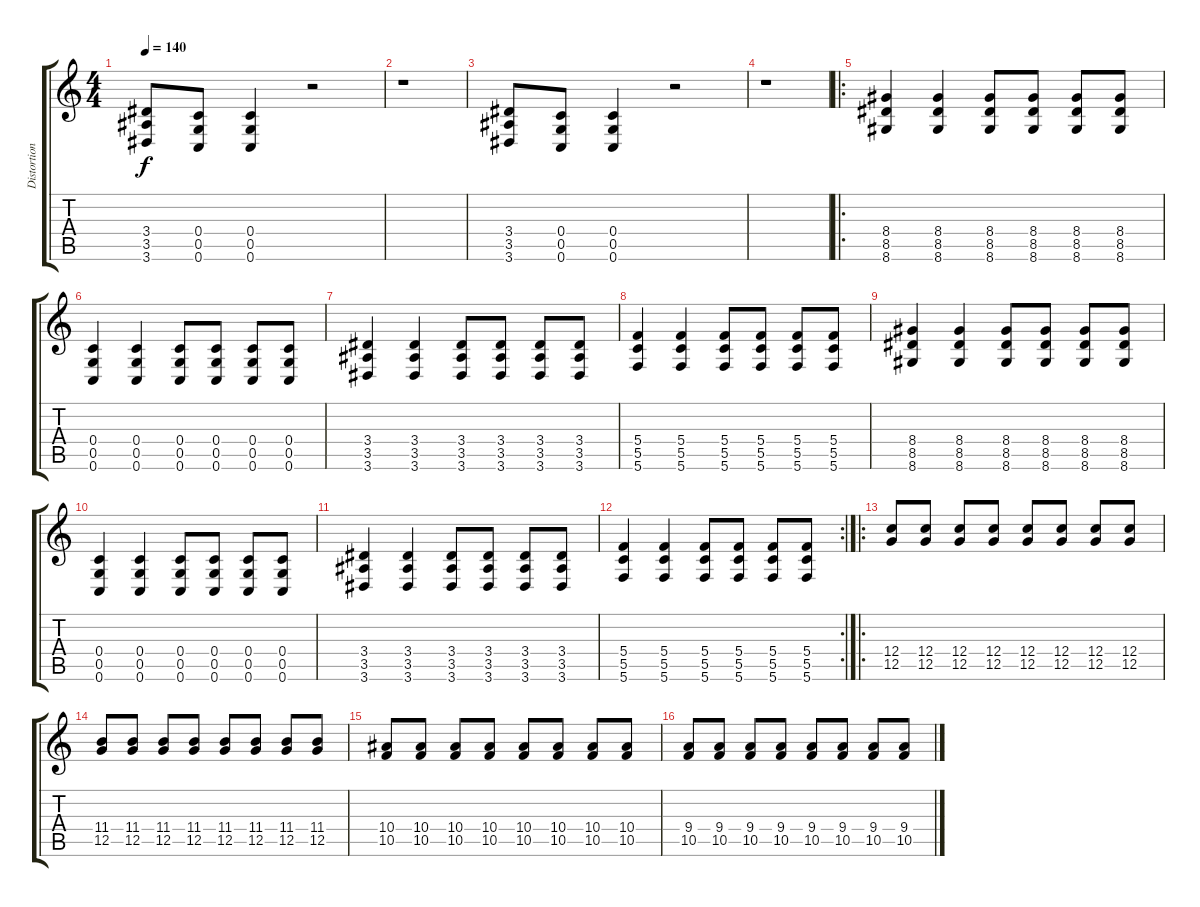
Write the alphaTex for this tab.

\track ("Distortion Guitar" "Distortion") {instrument distortionguitar}
\staff {score tabs}
\tuning (D4 A3 F3 C3 G2 C2) {hide}
\ts (4 4)
\tempo 140
\clef g2
\ks c
(3.4 3.5 3.6).8{dy f} (0.4 0.5 0.6).8 (0.4 0.5 0.6).4 r.2 |
r.1 |
(3.4 3.5 3.6).8 (0.4 0.5 0.6).8 (0.4 0.5 0.6).4 r.2 |
r.1 |
\ro
(8.4 8.5 8.6).4 (8.4 8.5 8.6).4 (8.4 8.5 8.6).8 (8.4 8.5 8.6).8 (8.4 8.5 8.6).8 (8.4 8.5 8.6).8 |
(0.4 0.5 0.6).4 (0.4 0.5 0.6).4 (0.4 0.5 0.6).8 (0.4 0.5 0.6).8 (0.4 0.5 0.6).8 (0.4 0.5 0.6).8 |
(3.4 3.5 3.6).4 (3.4 3.5 3.6).4 (3.4 3.5 3.6).8 (3.4 3.5 3.6).8 (3.4 3.5 3.6).8 (3.4 3.5 3.6).8 |
(5.4 5.5 5.6).4 (5.4 5.5 5.6).4 (5.4 5.5 5.6).8 (5.4 5.5 5.6).8 (5.4 5.5 5.6).8 (5.4 5.5 5.6).8 |
(8.4 8.5 8.6).4 (8.4 8.5 8.6).4 (8.4 8.5 8.6).8 (8.4 8.5 8.6).8 (8.4 8.5 8.6).8 (8.4 8.5 8.6).8 |
(0.4 0.5 0.6).4 (0.4 0.5 0.6).4 (0.4 0.5 0.6).8 (0.4 0.5 0.6).8 (0.4 0.5 0.6).8 (0.4 0.5 0.6).8 |
(3.4 3.5 3.6).4 (3.4 3.5 3.6).4 (3.4 3.5 3.6).8 (3.4 3.5 3.6).8 (3.4 3.5 3.6).8 (3.4 3.5 3.6).8 |
\rc 2
(5.4 5.5 5.6).4 (5.4 5.5 5.6).4 (5.4 5.5 5.6).8 (5.4 5.5 5.6).8 (5.4 5.5 5.6).8 (5.4 5.5 5.6).8 |
\ro
(12.4 12.5).8 (12.4 12.5).8 (12.4 12.5).8 (12.4 12.5).8 (12.4 12.5).8 (12.4 12.5).8 (12.4 12.5).8 (12.4 12.5).8 |
(11.4 12.5).8 (11.4 12.5).8 (11.4 12.5).8 (11.4 12.5).8 (11.4 12.5).8 (11.4 12.5).8 (11.4 12.5).8 (11.4 12.5).8 |
(10.4 10.5).8 (10.4 10.5).8 (10.4 10.5).8 (10.4 10.5).8 (10.4 10.5).8 (10.4 10.5).8 (10.4 10.5).8 (10.4 10.5).8 |
(9.4 10.5).8 (9.4 10.5).8 (9.4 10.5).8 (9.4 10.5).8 (9.4 10.5).8 (9.4 10.5).8 (9.4 10.5).8 (9.4 10.5).8
